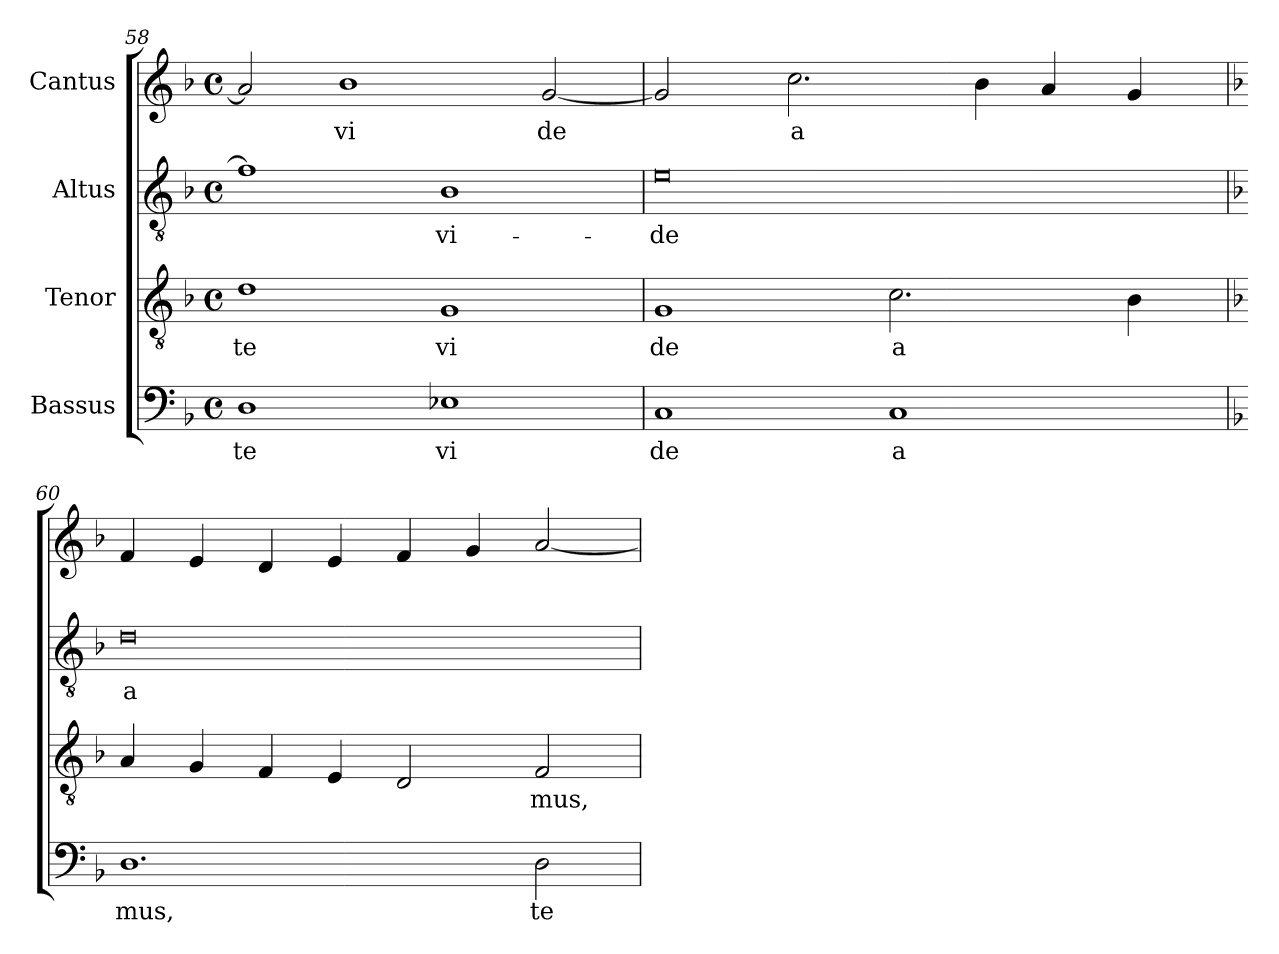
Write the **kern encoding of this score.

**kern	**text	**kern	**text	**kern	**text	**kern	**text
*part4	*part4	*part3	*part3	*part2	*part2	*part1	*part1
*staff4	*staff4	*staff3	*staff3	*staff2	*staff2	*staff1	*staff1
*I"Bassus	*	*I"Tenor	*	*I"Altus	*	*I"Cantus	*
*clefF4	*	*clefGv2	*	*clefGv2	*	*clefG2	*
*k[b-]	*	*k[b-]	*	*k[b-]	*	*k[b-]	*
*F:	*	*F:	*	*F:	*	*F:	*
*M4/4	*	*M4/4	*	*M4/4	*	*M4/4	*
*met(c)	*	*met(c)	*	*met(c)	*	*met(c)	*
=58	=58	=58	=58	=58	=58	=58	=58
!	!LO:LY:b:cj	!	!LO:LY:b:cj	!	!	!	!
1D	te	1d	te	1f]	.	2a/]	.
!	!	!	!	!	!	!	!LO:LY:b:cj
.	.	.	.	.	.	1b-	vi
!	!LO:LY:b:cj	!	!LO:LY:b:cj	!	!LO:LY:b:cj	!	!
1E-X	vi	1G	vi	1B-	vi-	.	.
!	!	!	!	!	!	!	!LO:LY:b:cj
.	.	.	.	.	.	[>2g/	de
!!LO:LB:g=z
=59	=59	=59	=59	=59	=59	=59	=59
!	!LO:LY:b:cj	!	!LO:LY:b:cj	!	!LO:LY:b:cj	!	!
*	*	*	*	*	*	*^	*
1C	de	1G	de	0e	-de	2g/]	16ryy	.
.	.	.	.	.	.	.	64ryy	.
.	.	.	.	.	.	.	1ryy	.
!	!	!	!	!	!	!	!	!LO:LY:b:cj
.	.	.	.	.	.	2.cc\	.	a
!	!LO:LY:b:cj	!	!LO:LY:b:cj	!	!	!	!	!
1C	a	2.c\	a	.	.	.	.	.
.	.	.	.	.	.	.	2ryy	.
.	.	.	.	.	.	4b-\	.	.
.	.	.	.	.	.	4a/	.	.
.	.	.	.	.	.	.	4ryy	.
.	.	4B-\	.	.	.	4g/	.	.
.	.	.	.	.	.	.	8ryy	.
.	.	.	.	.	.	.	32.ryy	.
*	*	*	*	*	*	*v	*v	*
=60	=60	=60	=60	=60	=60	=60	=60
*	*	*	*	*k[b-]	*	*	*
*	*	*	*	*F:	*	*	*
*	*	*	*	*	*	*^	*
!	!LO:LY:b:cj	!	!	!	!LO:LY:b:rj	!	!	!
*	*	*	*	*	*	*v	*v	*
1.D	mus,	4A/	.	0d	a	4f/	.
.	.	4G/	.	.	.	4e/	.
.	.	4F/	.	.	.	4d/	.
.	.	4E/	.	.	.	4e/	.
.	.	2D/	.	.	.	4f/	.
.	.	.	.	.	.	4g/	.
!	!LO:LY:b:cj	!	!LO:LY:b:cj	!	!	!	!
2D\	te	2F/	mus,	.	.	[<2a/	.
=	=	=	=	=	=	=	=
*-	*-	*-	*-	*-	*-	*-	*-
